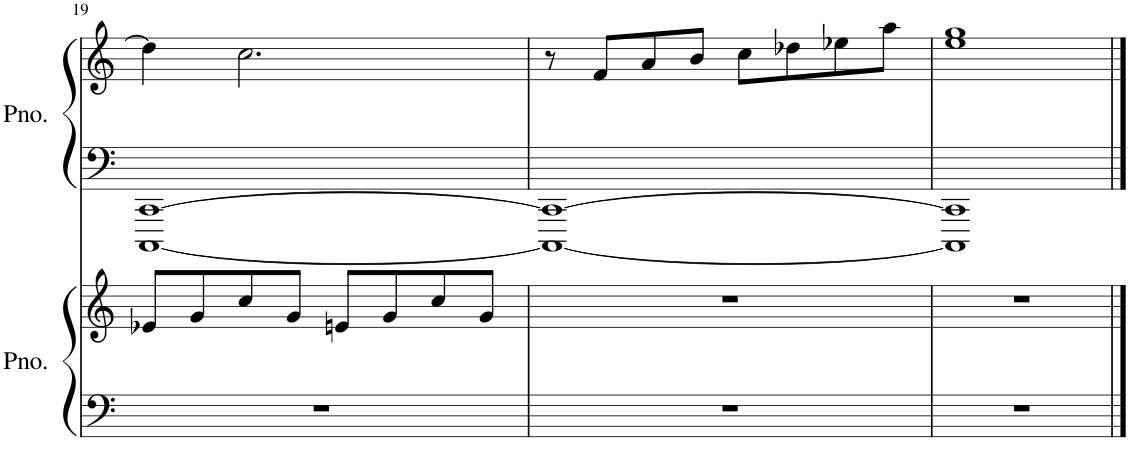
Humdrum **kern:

**kern	**kern	**kern	**kern
*part2	*part2	*part1	*part1
*staff4	*staff3	*staff2	*staff1
*I"Piano	*	*I"Piano	*
*I'Pno.	*	*I'Pno.	*
!!LO:PB:g=z
*clefF4	*clefG2	*clefF4	*clefG2
*k[]	*k[]	*k[]	*k[]
*M4/4	*M4/4	*M4/4	*M4/4
=19	=19	=19	=19
1r	8e-X/L	[1CCC [1CC	4dd-\]
.	8g/	.	.
.	8cc/	.	2.cc\
.	8g/J	.	.
.	8en/L	.	.
.	8g/	.	.
.	8cc/	.	.
.	8g/J	.	.
=20	=20	=20	=20
1r	1r	1CCC_ 1CC_	8r
.	.	.	8f/L
.	.	.	8a/
.	.	.	8b/J
.	.	.	8cc\L
.	.	.	8dd-X\
.	.	.	8ee-X\
.	.	.	8aa\J
=21	=21	=21	=21
1r	1r	1CCC] 1CC]	1ee 1gg
==	==	==	==
*-	*-	*-	*-
